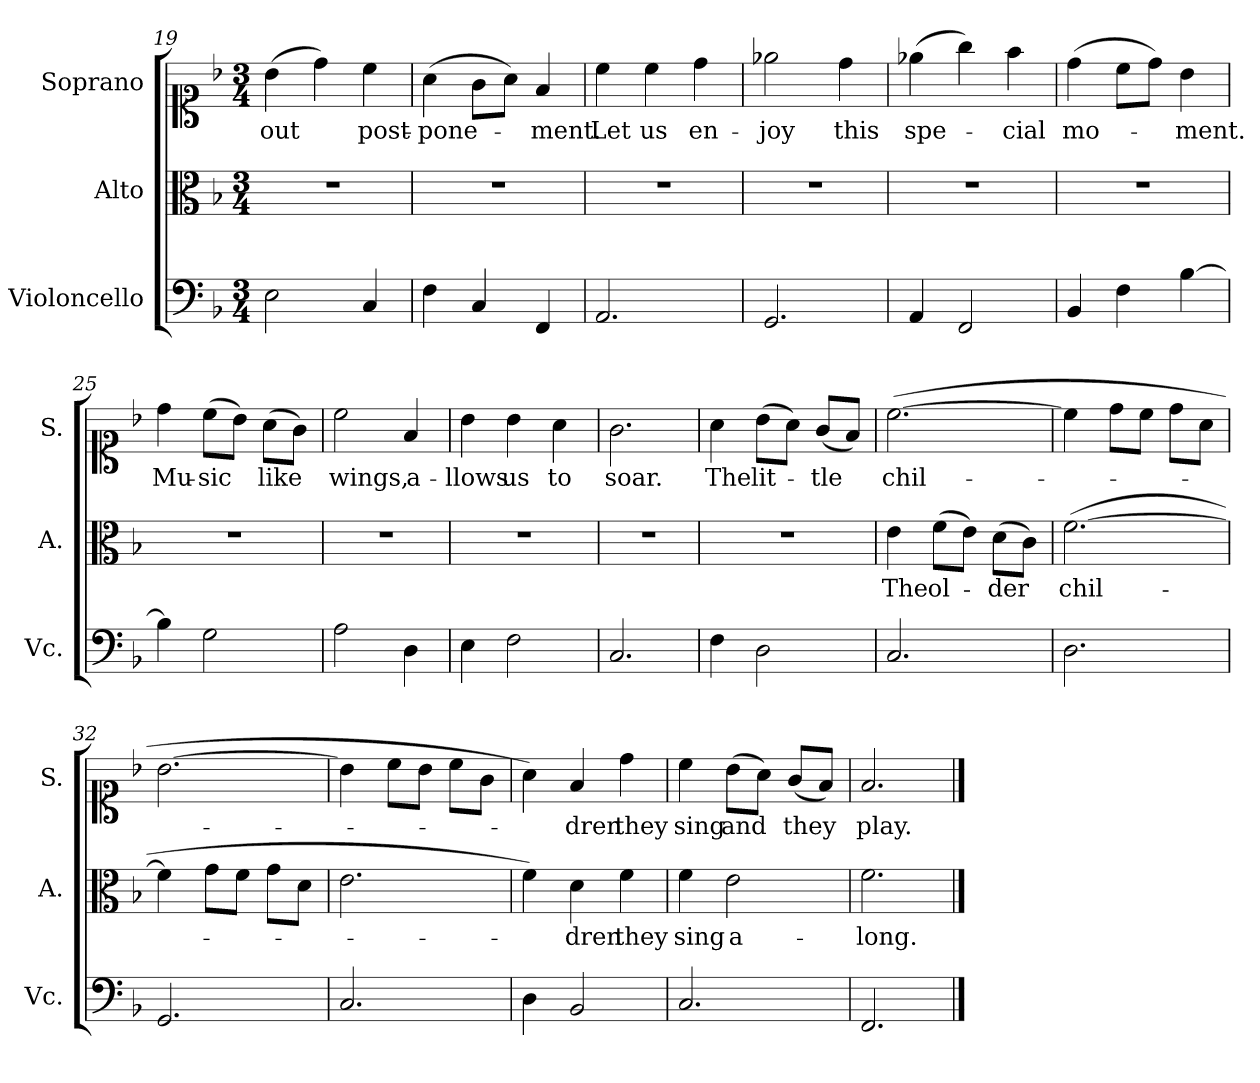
**kern	**kern	**text	**kern	**text
*part3	*part2	*part2	*part1	*part1
*staff3	*staff2	*staff2	*staff1	*staff1
*I"Violoncello	*I"Alto	*	*I"Soprano	*
*I'Vc.	*I'A.	*	*I'S.	*
*clefF4	*clefC3	*	*clefC1	*
*k[b-]	*k[b-]	*	*k[b-]	*
*M3/4	*M3/4	*	*M3/4	*
=19	=19	=19	=19	=19
!	!	!	!	!LO:LY:b
2E\	2.r	.	(>4b-\	-out
.	.	.	4dd\)	.
!	!	!	!	!LO:LY:b
4C/	.	.	4cc\	post-
=20	=20	=20	=20	=20
!	!	!	!	!LO:LY:b
4F\	2.r	.	(>4a\	-pone-
4C/	.	.	8g\L	.
.	.	.	8a\J)	.
!	!	!	!	!LO:LY:b
4FF/	.	.	4f/	-ment.
=21	=21	=21	=21	=21
!	!	!	!	!LO:LY:b
2.AA/	2.r	.	4cc\	Let
!	!	!	!	!LO:LY:b
.	.	.	4cc\	us
!	!	!	!	!LO:LY:b
.	.	.	4dd\	en-
=22	=22	=22	=22	=22
!	!	!	!	!LO:LY:b
2.GG/	2.r	.	2ee-X\	-joy
!	!	!	!	!LO:LY:b
.	.	.	4dd\	this
=23	=23	=23	=23	=23
!	!	!	!	!LO:LY:b
4AA/	2.r	.	(>4ee-X\	spe-
2FF/	.	.	4gg\)	.
!	!	!	!	!LO:LY:b
.	.	.	4ff\	-cial
=24	=24	=24	=24	=24
!	!	!	!	!LO:LY:b
4BB-/	2.r	.	(>4dd\	mo-
4F\	.	.	8cc\L	.
.	.	.	8dd\J)	.
!	!	!	!	!LO:LY:b
[4B-\	.	.	4b-\	-ment.
=25	=25	=25	=25	=25
!	!	!	!	!LO:LY:b
4B-\]	2.r	.	4dd\	Mu-
!	!	!	!	!LO:LY:b
2G\	.	.	(>8cc\L	-sic
.	.	.	8b-\J)	.
!	!	!	!	!LO:LY:b
.	.	.	(>8a\L	like
.	.	.	8g\J)	.
=26	=26	=26	=26	=26
!	!	!	!	!LO:LY:b
2A\	2.r	.	2cc\	wings,
!	!	!	!	!LO:LY:b
4D\	.	.	4f/	a-
=27	=27	=27	=27	=27
!	!	!	!	!LO:LY:b
4E\	2.r	.	4b-\	-llows
!	!	!	!	!LO:LY:b
2F\	.	.	4b-\	us
!	!	!	!	!LO:LY:b
.	.	.	4a\	to
=28	=28	=28	=28	=28
!	!	!	!	!LO:LY:b
2.C/	2.r	.	2.g\	soar.
=29	=29	=29	=29	=29
!	!	!	!	!LO:LY:b
4F\	2.r	.	4a\	The
!	!	!	!	!LO:LY:b
2D\	.	.	(>8b-\L	-lit-
.	.	.	8a\J)	.
!	!	!	!	!LO:LY:b
.	.	.	(<8g/L	-tle
.	.	.	8f/J)	.
=30	=30	=30	=30	=30
!	!	!LO:LY:b	!	!LO:LY:b
2.C/	4e\	The	(>[2.cc\	chil-
!	!	!LO:LY:b	!	!
.	(>8f\L	ol-	.	.
.	8e\J)	.	.	.
!	!	!LO:LY:b	!	!
.	(>8d\L	-der	.	.
.	8c\J)	.	.	.
=31	=31	=31	=31	=31
!	!	!LO:LY:b	!	!
2.D\	(>[2.f\	chil-	4cc\]	.
.	.	.	8dd\L	.
.	.	.	8cc\J	.
.	.	.	8dd\L	.
.	.	.	8a\J	.
=32	=32	=32	=32	=32
2.GG/	4f\]	.	[2.b-\	.
.	8g\L	.	.	.
.	8f\J	.	.	.
.	8g\L	.	.	.
.	8d\J	.	.	.
=33	=33	=33	=33	=33
2.C/	2.e\	.	4b-\]	.
.	.	.	8cc\L	.
.	.	.	8b-\J	.
.	.	.	8cc\L	.
.	.	.	8g\J	.
=34	=34	=34	=34	=34
4D\	4f\)	.	4a\)	.
!	!	!LO:LY:b	!	!LO:LY:b
2BB-/	4d\	dren	4f/	-dren
!	!	!LO:LY:b	!	!LO:LY:b
.	4f\	they	4dd\	they
=35	=35	=35	=35	=35
!	!	!LO:LY:b	!	!LO:LY:b
2.C/	4f\	sing	4cc\	sing
!	!	!LO:LY:b	!	!LO:LY:b
.	2e\	a-	(>8b-\L	and
.	.	.	8a\J)	.
!	!	!	!	!LO:LY:b
.	.	.	(<8g/L	they
.	.	.	8f/J)	.
=36	=36	=36	=36	=36
!	!	!LO:LY:b	!	!LO:LY:b
2.FF/	2.f\	-long.	2.f/	play.
==	==	==	==	==
*-	*-	*-	*-	*-
